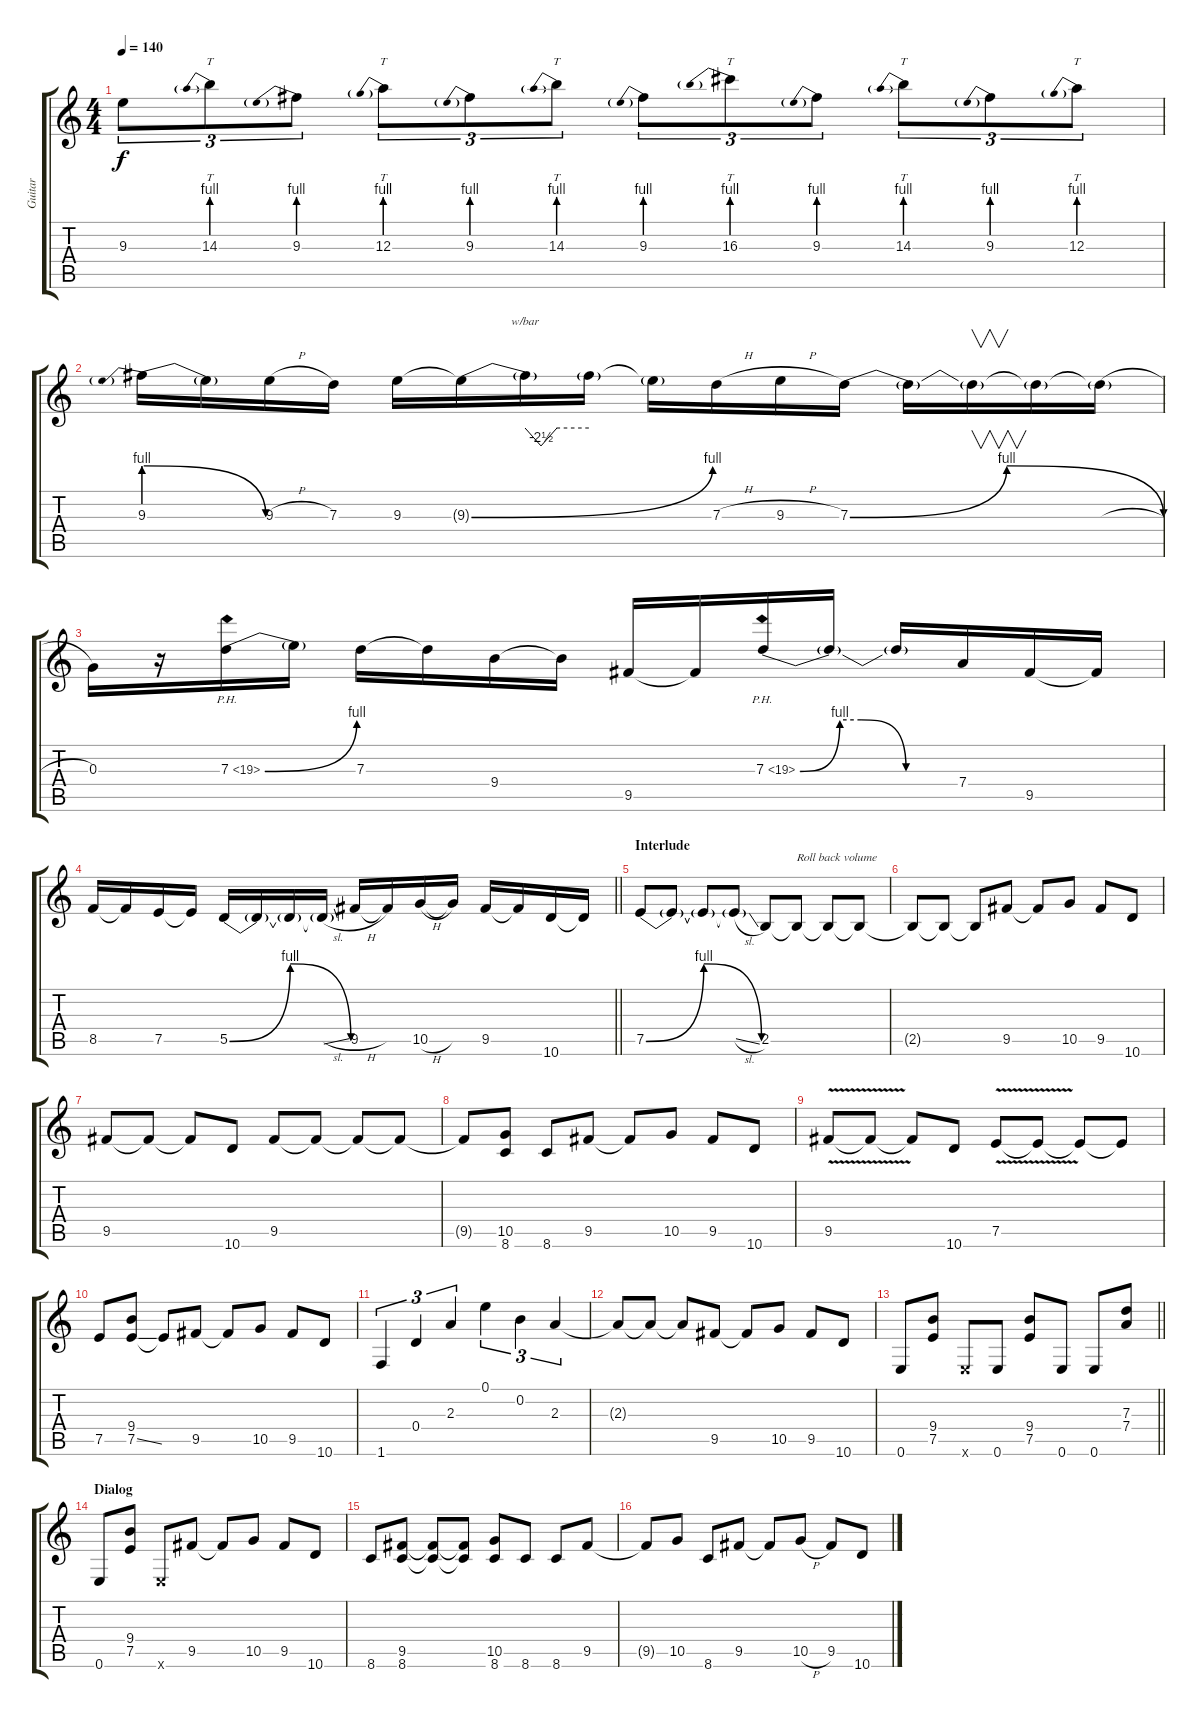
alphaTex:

\track ("Guitar" "Guitar") {instrument distortionguitar}
\staff {score tabs}
\tuning (E4 B3 G3 D3 A2 E2) {hide}
\ts (4 4)
\tempo 140
\clef g2
\ks c
9.3{t}.8{tu (3 2) dy f} 14.3{be (prebend 0 4 60 4)}.8{tt tu (3 2)} 9.3{be (prebend 0 4 60 4)}.8{tu (3 2)} 12.3{be (prebend 0 4 60 4)}.8{tt tu (3 2)} 9.3{be (prebend 0 4 60 4)}.8{tu (3 2)} 14.3{be (prebend 0 4 60 4)}.8{tt tu (3 2)} 9.3{be (prebend 0 4 60 4)}.8{tu (3 2)} 16.3{be (prebend 0 4 60 4)}.8{tt tu (3 2)} 9.3{be (prebend 0 4 60 4)}.8{tu (3 2)} 14.3{be (prebend 0 4 60 4)}.8{tt tu (3 2)} 9.3{be (prebend 0 4 60 4)}.8{tu (3 2)} 12.3{be (prebend 0 4 60 4)}.8{tt tu (3 2)} |
9.3{be (prebendrelease 0 4 60 0)}.16 9.3{t}.16 9.3{h}.16 7.3.16 9.3.16 9.3{be (bend 0 0 60 4) t}.16 9.3{t}.16{tbe (custom default 0 0 15 -10 30 0 60 0)} 9.3{t}.16 9.3{t}.16 7.3{h}.16 9.3{h}.16 7.3{be (bendrelease 0 0 31 4 31 4 60 0)}.16 7.3{t}.16 7.3{t}.16{v} 7.3{t}.16 7.3{h t}.16 |
0.3.16 r.16 7.3{be (bend 0 0 60 4) ph 12}.16 7.3{t}.16 7.3.16 7.3{t}.16 9.4.16 9.4{t}.16 9.5.16 9.5{t}.16 7.3{be (custom 0 0 15 4 23 4 40 0 60 0) ph 12}.16 7.3{t}.16 7.3{t}.16 7.4.16 9.5.16 9.5{t}.16 |
\barLineRight lightlight
8.5.16 8.5{t}.16 7.5.16 7.5{t}.16 5.5{be (bendrelease 0 0 15 4 15 4 60 0)}.16 5.5{t}.16 5.5{t}.16 5.5{sl t}.16 9.5{h}.16 9.5{t}.16 10.5{h}.16 10.5{t}.16 9.5.16 9.5{t}.16 10.6.16 10.6{t}.16 |
\section ("" "Interlude")
7.5{be (bendrelease 0 0 30 4 53 4 60 0)}.8 7.5{t}.8 7.5{t}.8 7.5{sl t}.8 2.5.8 2.5{t}.8{txt "Roll back volume"} 2.5{t}.8 2.5{t}.8 |
2.5{t}.8 2.5{t}.8 2.5{t}.8 9.5.8 9.5{t}.8 10.5.8 9.5.8 10.6.8 |
9.5.8 9.5{t}.8 9.5{t}.8 10.6.8 9.5.8 9.5{t}.8 9.5{t}.8 9.5{t}.8 |
9.5{t}.8 (10.5 8.6).8 8.6.8 9.5.8 9.5{t}.8 10.5.8 9.5.8 10.6.8 |
9.5{v}.8 9.5{t}.8 9.5{t}.8 10.6.8 7.5{v}.8 7.5{t}.8 7.5{t}.8 7.5{t}.8 |
7.5.8 (9.4 7.5{ss}).8 7.5{t}.8 9.5.8 9.5{t}.8 10.5.8 9.5.8 10.6.8 |
1.6.4{tu (3 2)} 0.4.4{tu (3 2)} 2.3.4{tu (3 2)} 0.1.4{tu (3 2)} 0.2.4{tu (3 2)} 2.3.4{tu (3 2)} |
2.3{t}.8 2.3{t}.8 2.3{t}.8 9.5.8 9.5{t}.8 10.5.8 9.5.8 10.6.8 |
\barLineRight lightlight
0.6.8 (9.4 7.5).8 0.6{x}.8 0.6.8 (9.4 7.5).8 0.6.8 0.6.8 (7.3 7.4).8 |
\section ("" "Dialog")
0.6.8 (9.4 7.5).8 0.6{x}.8 9.5.8 9.5{t}.8 10.5.8 9.5.8 10.6.8 |
8.6.8 (9.5 8.6).8 (9.5{t} 8.6{t}).8 (9.5{t} 8.6{t}).8 (10.5 8.6).8 8.6.8 8.6.8 9.5.8 |
9.5{t}.8 10.5.8 8.6.8 9.5.8 9.5{t}.8 10.5{h}.8 9.5.8 10.6.8
